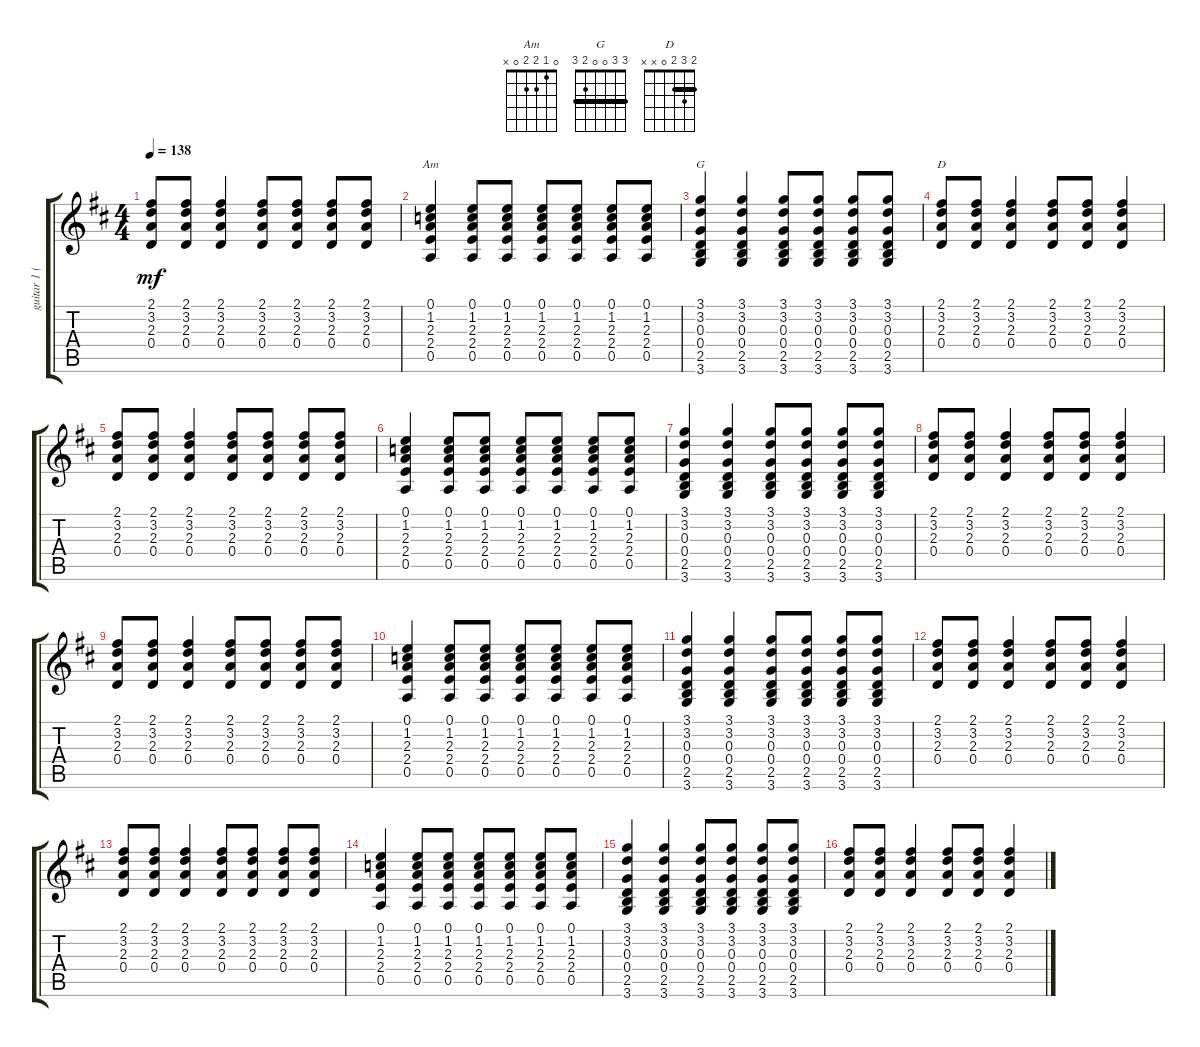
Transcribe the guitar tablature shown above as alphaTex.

\track ("guitar 1 (acoustic)" "guitar 1 (") {instrument acousticguitarsteel}
\staff {score tabs}
\tuning (E4 B3 G3 D3 A2 E2) {hide}
\chord ("Am" 0 1 2 2 0 x)
\chord ("G" 3 3 0 0 2 3) {barre 3}
\chord ("D" 2 3 2 0 x x) {barre 2}
\ts (4 4)
\tempo 138
\clef g2
\ks d
(2.1 3.2 2.3 0.4).8{dy mf} (2.1 3.2 2.3 0.4).8 (2.1 3.2 2.3 0.4).4 (2.1 3.2 2.3 0.4).8 (2.1 3.2 2.3 0.4).8 (2.1 3.2 2.3 0.4).8 (2.1 3.2 2.3 0.4).8 |
(0.1 1.2 2.3 2.4 0.5).4{ch "Am"} (0.1 1.2 2.3 2.4 0.5).8 (0.1 1.2 2.3 2.4 0.5).8 (0.1 1.2 2.3 2.4 0.5).8 (0.1 1.2 2.3 2.4 0.5).8 (0.1 1.2 2.3 2.4 0.5).8 (0.1 1.2 2.3 2.4 0.5).8 |
(3.1 3.2 0.3 0.4 2.5 3.6).4{ch "G"} (3.1 3.2 0.3 0.4 2.5 3.6).4 (3.1 3.2 0.3 0.4 2.5 3.6).8 (3.1 3.2 0.3 0.4 2.5 3.6).8 (3.1 3.2 0.3 0.4 2.5 3.6).8 (3.1 3.2 0.3 0.4 2.5 3.6).8 |
(2.1 3.2 2.3 0.4).8{ch "D"} (2.1 3.2 2.3 0.4).8 (2.1 3.2 2.3 0.4).4 (2.1 3.2 2.3 0.4).8 (2.1 3.2 2.3 0.4).8 (2.1 3.2 2.3 0.4).4 |
(2.1 3.2 2.3 0.4).8 (2.1 3.2 2.3 0.4).8 (2.1 3.2 2.3 0.4).4 (2.1 3.2 2.3 0.4).8 (2.1 3.2 2.3 0.4).8 (2.1 3.2 2.3 0.4).8 (2.1 3.2 2.3 0.4).8 |
(0.1 1.2 2.3 2.4 0.5).4 (0.1 1.2 2.3 2.4 0.5).8 (0.1 1.2 2.3 2.4 0.5).8 (0.1 1.2 2.3 2.4 0.5).8 (0.1 1.2 2.3 2.4 0.5).8 (0.1 1.2 2.3 2.4 0.5).8 (0.1 1.2 2.3 2.4 0.5).8 |
(3.1 3.2 0.3 0.4 2.5 3.6).4 (3.1 3.2 0.3 0.4 2.5 3.6).4 (3.1 3.2 0.3 0.4 2.5 3.6).8 (3.1 3.2 0.3 0.4 2.5 3.6).8 (3.1 3.2 0.3 0.4 2.5 3.6).8 (3.1 3.2 0.3 0.4 2.5 3.6).8 |
(2.1 3.2 2.3 0.4).8 (2.1 3.2 2.3 0.4).8 (2.1 3.2 2.3 0.4).4 (2.1 3.2 2.3 0.4).8 (2.1 3.2 2.3 0.4).8 (2.1 3.2 2.3 0.4).4 |
(2.1 3.2 2.3 0.4).8 (2.1 3.2 2.3 0.4).8 (2.1 3.2 2.3 0.4).4 (2.1 3.2 2.3 0.4).8 (2.1 3.2 2.3 0.4).8 (2.1 3.2 2.3 0.4).8 (2.1 3.2 2.3 0.4).8 |
(0.1 1.2 2.3 2.4 0.5).4 (0.1 1.2 2.3 2.4 0.5).8 (0.1 1.2 2.3 2.4 0.5).8 (0.1 1.2 2.3 2.4 0.5).8 (0.1 1.2 2.3 2.4 0.5).8 (0.1 1.2 2.3 2.4 0.5).8 (0.1 1.2 2.3 2.4 0.5).8 |
(3.1 3.2 0.3 0.4 2.5 3.6).4 (3.1 3.2 0.3 0.4 2.5 3.6).4 (3.1 3.2 0.3 0.4 2.5 3.6).8 (3.1 3.2 0.3 0.4 2.5 3.6).8 (3.1 3.2 0.3 0.4 2.5 3.6).8 (3.1 3.2 0.3 0.4 2.5 3.6).8 |
(2.1 3.2 2.3 0.4).8 (2.1 3.2 2.3 0.4).8 (2.1 3.2 2.3 0.4).4 (2.1 3.2 2.3 0.4).8 (2.1 3.2 2.3 0.4).8 (2.1 3.2 2.3 0.4).4 |
(2.1 3.2 2.3 0.4).8 (2.1 3.2 2.3 0.4).8 (2.1 3.2 2.3 0.4).4 (2.1 3.2 2.3 0.4).8 (2.1 3.2 2.3 0.4).8 (2.1 3.2 2.3 0.4).8 (2.1 3.2 2.3 0.4).8 |
(0.1 1.2 2.3 2.4 0.5).4 (0.1 1.2 2.3 2.4 0.5).8 (0.1 1.2 2.3 2.4 0.5).8 (0.1 1.2 2.3 2.4 0.5).8 (0.1 1.2 2.3 2.4 0.5).8 (0.1 1.2 2.3 2.4 0.5).8 (0.1 1.2 2.3 2.4 0.5).8 |
(3.1 3.2 0.3 0.4 2.5 3.6).4 (3.1 3.2 0.3 0.4 2.5 3.6).4 (3.1 3.2 0.3 0.4 2.5 3.6).8 (3.1 3.2 0.3 0.4 2.5 3.6).8 (3.1 3.2 0.3 0.4 2.5 3.6).8 (3.1 3.2 0.3 0.4 2.5 3.6).8 |
(2.1 3.2 2.3 0.4).8 (2.1 3.2 2.3 0.4).8 (2.1 3.2 2.3 0.4).4 (2.1 3.2 2.3 0.4).8 (2.1 3.2 2.3 0.4).8 (2.1 3.2 2.3 0.4).4
